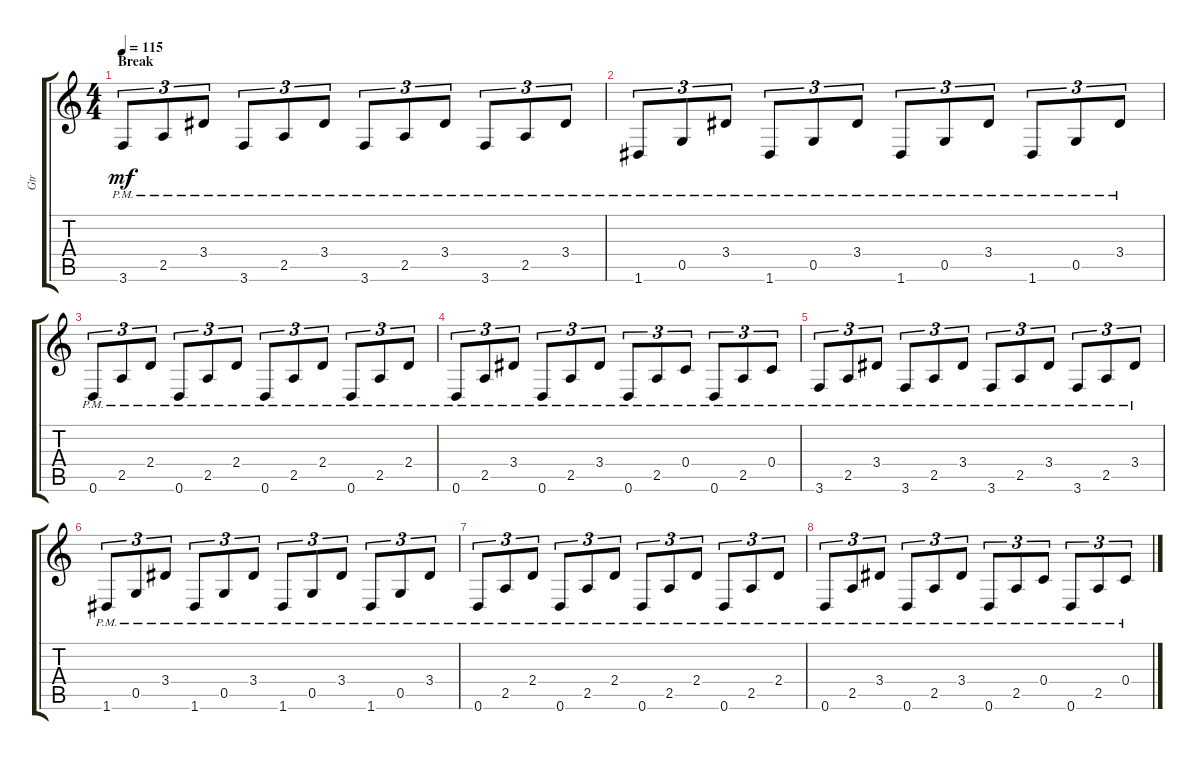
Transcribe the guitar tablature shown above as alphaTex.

\track ("Gtr" "Gtr") {instrument distortionguitar}
\staff {score tabs}
\tuning (D4 A3 F3 C3 G2 D2) {hide}
\ts (4 4)
\section ("" "Break")
\tempo 115
\clef g2
\ks c
3.6{pm}.8{tu (3 2) dy mf} 2.5{pm}.8{tu (3 2)} 3.4{pm}.8{tu (3 2)} 3.6{pm}.8{tu (3 2)} 2.5{pm}.8{tu (3 2)} 3.4{pm}.8{tu (3 2)} 3.6{pm}.8{tu (3 2)} 2.5{pm}.8{tu (3 2)} 3.4{pm}.8{tu (3 2)} 3.6{pm}.8{tu (3 2)} 2.5{pm}.8{tu (3 2)} 3.4{pm}.8{tu (3 2)} |
1.6{pm}.8{tu (3 2)} 0.5{pm}.8{tu (3 2)} 3.4{pm}.8{tu (3 2)} 1.6{pm}.8{tu (3 2)} 0.5{pm}.8{tu (3 2)} 3.4{pm}.8{tu (3 2)} 1.6{pm}.8{tu (3 2)} 0.5{pm}.8{tu (3 2)} 3.4{pm}.8{tu (3 2)} 1.6{pm}.8{tu (3 2)} 0.5{pm}.8{tu (3 2)} 3.4{pm}.8{tu (3 2)} |
0.6{pm}.8{tu (3 2)} 2.5{pm}.8{tu (3 2)} 2.4{pm}.8{tu (3 2)} 0.6{pm}.8{tu (3 2)} 2.5{pm}.8{tu (3 2)} 2.4{pm}.8{tu (3 2)} 0.6{pm}.8{tu (3 2)} 2.5{pm}.8{tu (3 2)} 2.4{pm}.8{tu (3 2)} 0.6{pm}.8{tu (3 2)} 2.5{pm}.8{tu (3 2)} 2.4{pm}.8{tu (3 2)} |
0.6{pm}.8{tu (3 2)} 2.5{pm}.8{tu (3 2)} 3.4{pm}.8{tu (3 2)} 0.6{pm}.8{tu (3 2)} 2.5{pm}.8{tu (3 2)} 3.4{pm}.8{tu (3 2)} 0.6{pm}.8{tu (3 2)} 2.5{pm}.8{tu (3 2)} 0.4{pm}.8{tu (3 2)} 0.6{pm}.8{tu (3 2)} 2.5{pm}.8{tu (3 2)} 0.4{pm}.8{tu (3 2)} |
3.6{pm}.8{tu (3 2)} 2.5{pm}.8{tu (3 2)} 3.4{pm}.8{tu (3 2)} 3.6{pm}.8{tu (3 2)} 2.5{pm}.8{tu (3 2)} 3.4{pm}.8{tu (3 2)} 3.6{pm}.8{tu (3 2)} 2.5{pm}.8{tu (3 2)} 3.4{pm}.8{tu (3 2)} 3.6{pm}.8{tu (3 2)} 2.5{pm}.8{tu (3 2)} 3.4{pm}.8{tu (3 2)} |
1.6{pm}.8{tu (3 2)} 0.5{pm}.8{tu (3 2)} 3.4{pm}.8{tu (3 2)} 1.6{pm}.8{tu (3 2)} 0.5{pm}.8{tu (3 2)} 3.4{pm}.8{tu (3 2)} 1.6{pm}.8{tu (3 2)} 0.5{pm}.8{tu (3 2)} 3.4{pm}.8{tu (3 2)} 1.6{pm}.8{tu (3 2)} 0.5{pm}.8{tu (3 2)} 3.4{pm}.8{tu (3 2)} |
0.6{pm}.8{tu (3 2)} 2.5{pm}.8{tu (3 2)} 2.4{pm}.8{tu (3 2)} 0.6{pm}.8{tu (3 2)} 2.5{pm}.8{tu (3 2)} 2.4{pm}.8{tu (3 2)} 0.6{pm}.8{tu (3 2)} 2.5{pm}.8{tu (3 2)} 2.4{pm}.8{tu (3 2)} 0.6{pm}.8{tu (3 2)} 2.5{pm}.8{tu (3 2)} 2.4{pm}.8{tu (3 2)} |
0.6{pm}.8{tu (3 2)} 2.5{pm}.8{tu (3 2)} 3.4{pm}.8{tu (3 2)} 0.6{pm}.8{tu (3 2)} 2.5{pm}.8{tu (3 2)} 3.4{pm}.8{tu (3 2)} 0.6{pm}.8{tu (3 2)} 2.5{pm}.8{tu (3 2)} 0.4{pm}.8{tu (3 2)} 0.6{pm}.8{tu (3 2)} 2.5{pm}.8{tu (3 2)} 0.4{pm}.8{tu (3 2)}
